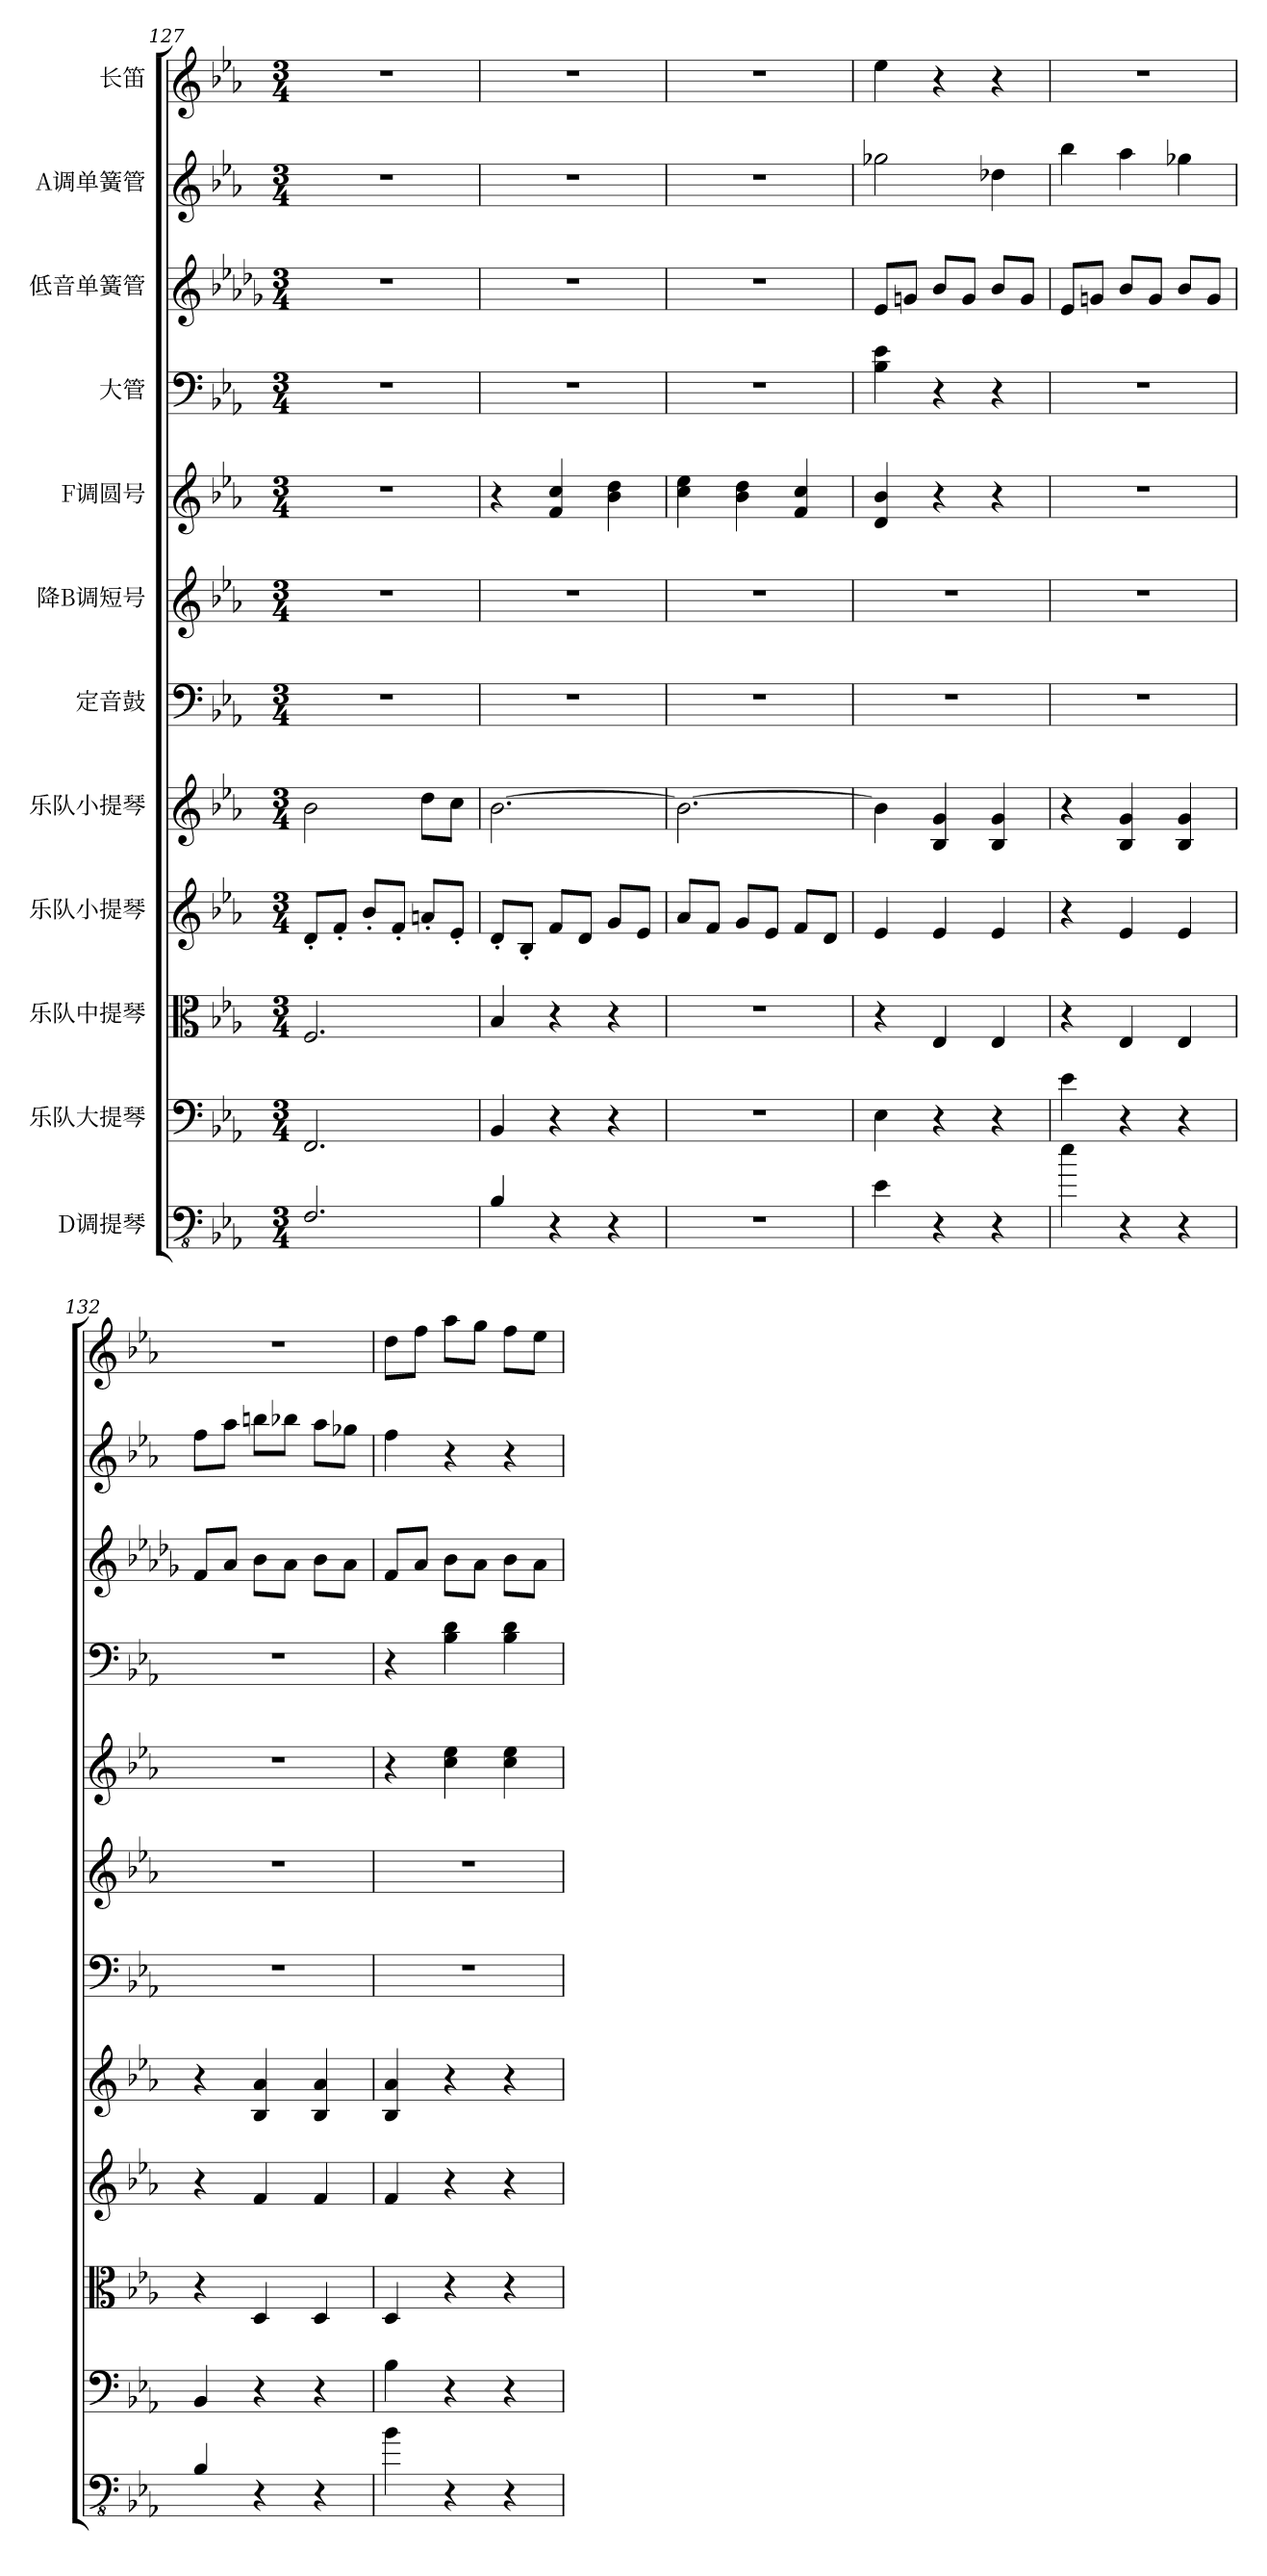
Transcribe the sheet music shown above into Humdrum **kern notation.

**kern	**kern	**kern	**kern	**kern	**kern	**kern	**kern	**kern	**kern	**kern	**kern
*part12	*part11	*part10	*part9	*part8	*part7	*part6	*part5	*part4	*part3	*part2	*part1
*staff12	*staff11	*staff10	*staff9	*staff8	*staff7	*staff6	*staff5	*staff4	*staff3	*staff2	*staff1
*I"D调提琴	*I"乐队大提琴	*I"乐队中提琴	*I"乐队小提琴	*I"乐队小提琴	*I"定音鼓	*I"降B调短号	*I"F调圆号	*I"大管	*I"低音单簧管	*I"A调单簧管	*I"长笛
!!LO:PB:g=z
*clefFv4	*clefF4	*clefC3	*clefG2	*clefG2	*clefF4	*clefG2	*clefG2	*clefF4	*clefG2	*clefG2	*clefG2
*ITrd7c12	*	*	*	*	*	*ITrd1c2	*ITrd4c7	*	*ITrd8c14	*ITrd2c3	*
*k[b-e-a-]	*k[b-e-a-]	*k[b-e-a-]	*k[b-e-a-]	*k[b-e-a-]	*k[b-e-a-]	*k[b-e-a-d-g-]	*k[b-e-a-d-]	*k[b-e-a-]	*k[b-e-a-d-g-]	*k[]	*k[b-e-a-]
*M3/4	*M3/4	*M3/4	*M3/4	*M3/4	*M3/4	*M3/4	*M3/4	*M3/4	*M3/4	*M3/4	*M3/4
=127	=127	=127	=127	=127	=127	=127	=127	=127	=127	=127	=127
2.FFF/	2.FF/	2.F/	8d'/L	2b-\	2.r	2.r	2.r	2.r	2.r	2.r	2.r
.	.	.	8f'/J	.	.	.	.	.	.	.	.
.	.	.	8b-'/L	.	.	.	.	.	.	.	.
.	.	.	8f'/J	.	.	.	.	.	.	.	.
.	.	.	8an'/L	8dd\L	.	.	.	.	.	.	.
.	.	.	8e-'/J	8cc\J	.	.	.	.	.	.	.
=128	=128	=128	=128	=128	=128	=128	=128	=128	=128	=128	=128
*	*	*	*	*	*	*	*	*	*	*	*MM129
4BBB-/	4BB-/	4B-/	8d'/L	[2.b-\	2.r	2.r	4r	2.r	2.r	2.r	2.r
.	.	.	8B-'/J	.	.	.	.	.	.	.	.
4r	4r	4r	8f/L	.	.	.	4B-/ 4f/	.	.	.	.
.	.	.	8d/J	.	.	.	.	.	.	.	.
4r	4r	4r	8g/L	.	.	.	4e-\ 4g\	.	.	.	.
.	.	.	8e-/J	.	.	.	.	.	.	.	.
=129	=129	=129	=129	=129	=129	=129	=129	=129	=129	=129	=129
2.r	2.r	2.r	8a-/L	2.b-\_	2.r	2.r	4f\ 4a-\	2.r	2.r	2.r	2.r
.	.	.	8f/J	.	.	.	.	.	.	.	.
.	.	.	8g/L	.	.	.	4e-\ 4g\	.	.	.	.
.	.	.	8e-/J	.	.	.	.	.	.	.	.
.	.	.	8f/L	.	.	.	4B-/ 4f/	.	.	.	.
.	.	.	8d/J	.	.	.	.	.	.	.	.
=130	=130	=130	=130	=130	=130	=130	=130	=130	=130	=130	=130
*	*	*	*	*	*	*	*	*	*	*	*MM131
4EE-\	4E-\	4r	4e-/	4b-\]	2.r	2.r	4G/ 4e-/	4B-\ 4e-\	8E-/L	2ee-X\	4ee-\
.	.	.	.	.	.	.	.	.	8Gn/J	.	.
4r	4r	4E-/	4e-/	4B-/ 4g/	.	.	4r	4r	8B-/L	.	4r
.	.	.	.	.	.	.	.	.	8G/J	.	.
4r	4r	4E-/	4e-/	4B-/ 4g/	.	.	4r	4r	8B-/L	4b-X\	4r
.	.	.	.	.	.	.	.	.	8G/J	.	.
=131	=131	=131	=131	=131	=131	=131	=131	=131	=131	=131	=131
4E-\	4e-\	4r	4r	4r	2.r	2.r	2.r	2.r	8E-/L	4gg\	2.r
.	.	.	.	.	.	.	.	.	8Gn/J	.	.
4r	4r	4E-/	4e-/	4B-/ 4g/	.	.	.	.	8B-/L	4ff\	.
.	.	.	.	.	.	.	.	.	8G/J	.	.
4r	4r	4E-/	4e-/	4B-/ 4g/	.	.	.	.	8B-/L	4ee-X\	.
.	.	.	.	.	.	.	.	.	8G/J	.	.
!!LO:PB:g=z
=132	=132	=132	=132	=132	=132	=132	=132	=132	=132	=132	=132
4BBB-/	4BB-/	4r	4r	4r	2.r	2.r	2.r	2.r	8F/L	8dd\L	2.r
.	.	.	.	.	.	.	.	.	8A-/J	8ff\J	.
4r	4r	4D/	4f/	4B-/ 4a-/	.	.	.	.	8B-\L	8gg#X\L	.
.	.	.	.	.	.	.	.	.	8A-\J	8ggn\J	.
4r	4r	4D/	4f/	4B-/ 4a-/	.	.	.	.	8B-\L	8ff\L	.
.	.	.	.	.	.	.	.	.	8A-\J	8ee-X\J	.
=133	=133	=133	=133	=133	=133	=133	=133	=133	=133	=133	=133
4BB-\	4B-\	4D/	4f/	4B-/ 4a-/	2.r	2.r	4r	4r	8F/L	4dd\	8dd\L
.	.	.	.	.	.	.	.	.	8A-/J	.	8ff\J
4r	4r	4r	4r	4r	.	.	4f\ 4a-\	4B-\ 4d\	8B-\L	4r	8aa-\L
.	.	.	.	.	.	.	.	.	8A-\J	.	8gg\J
4r	4r	4r	4r	4r	.	.	4f\ 4a-\	4B-\ 4d\	8B-\L	4r	8ff\L
.	.	.	.	.	.	.	.	.	8A-\J	.	8ee-\J
=	=	=	=	=	=	=	=	=	=	=	=
*-	*-	*-	*-	*-	*-	*-	*-	*-	*-	*-	*-
